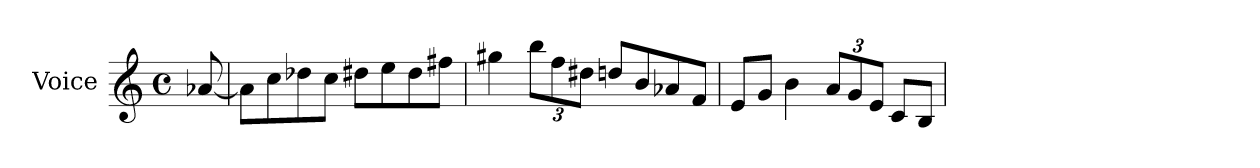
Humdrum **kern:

**kern
*part1
*staff1
*I"Voice
*I'Voice
*clefG2
*M4/4
*met(c)
=
[<8a-X/
=1
8a-\L]
8cc\
8dd-X\
8cc\J
8dd#X\L
8ee\
8dd#\
8ff#X\J
=2
4gg#X\
12bb\L
12ff\
12dd#X\J
8ddn/L
8b/
8a-X/
8f/J
=3
8e/L
8g/J
4b\
12a/L
12g/
12e/J
8c/L
8B/J
=
*-
